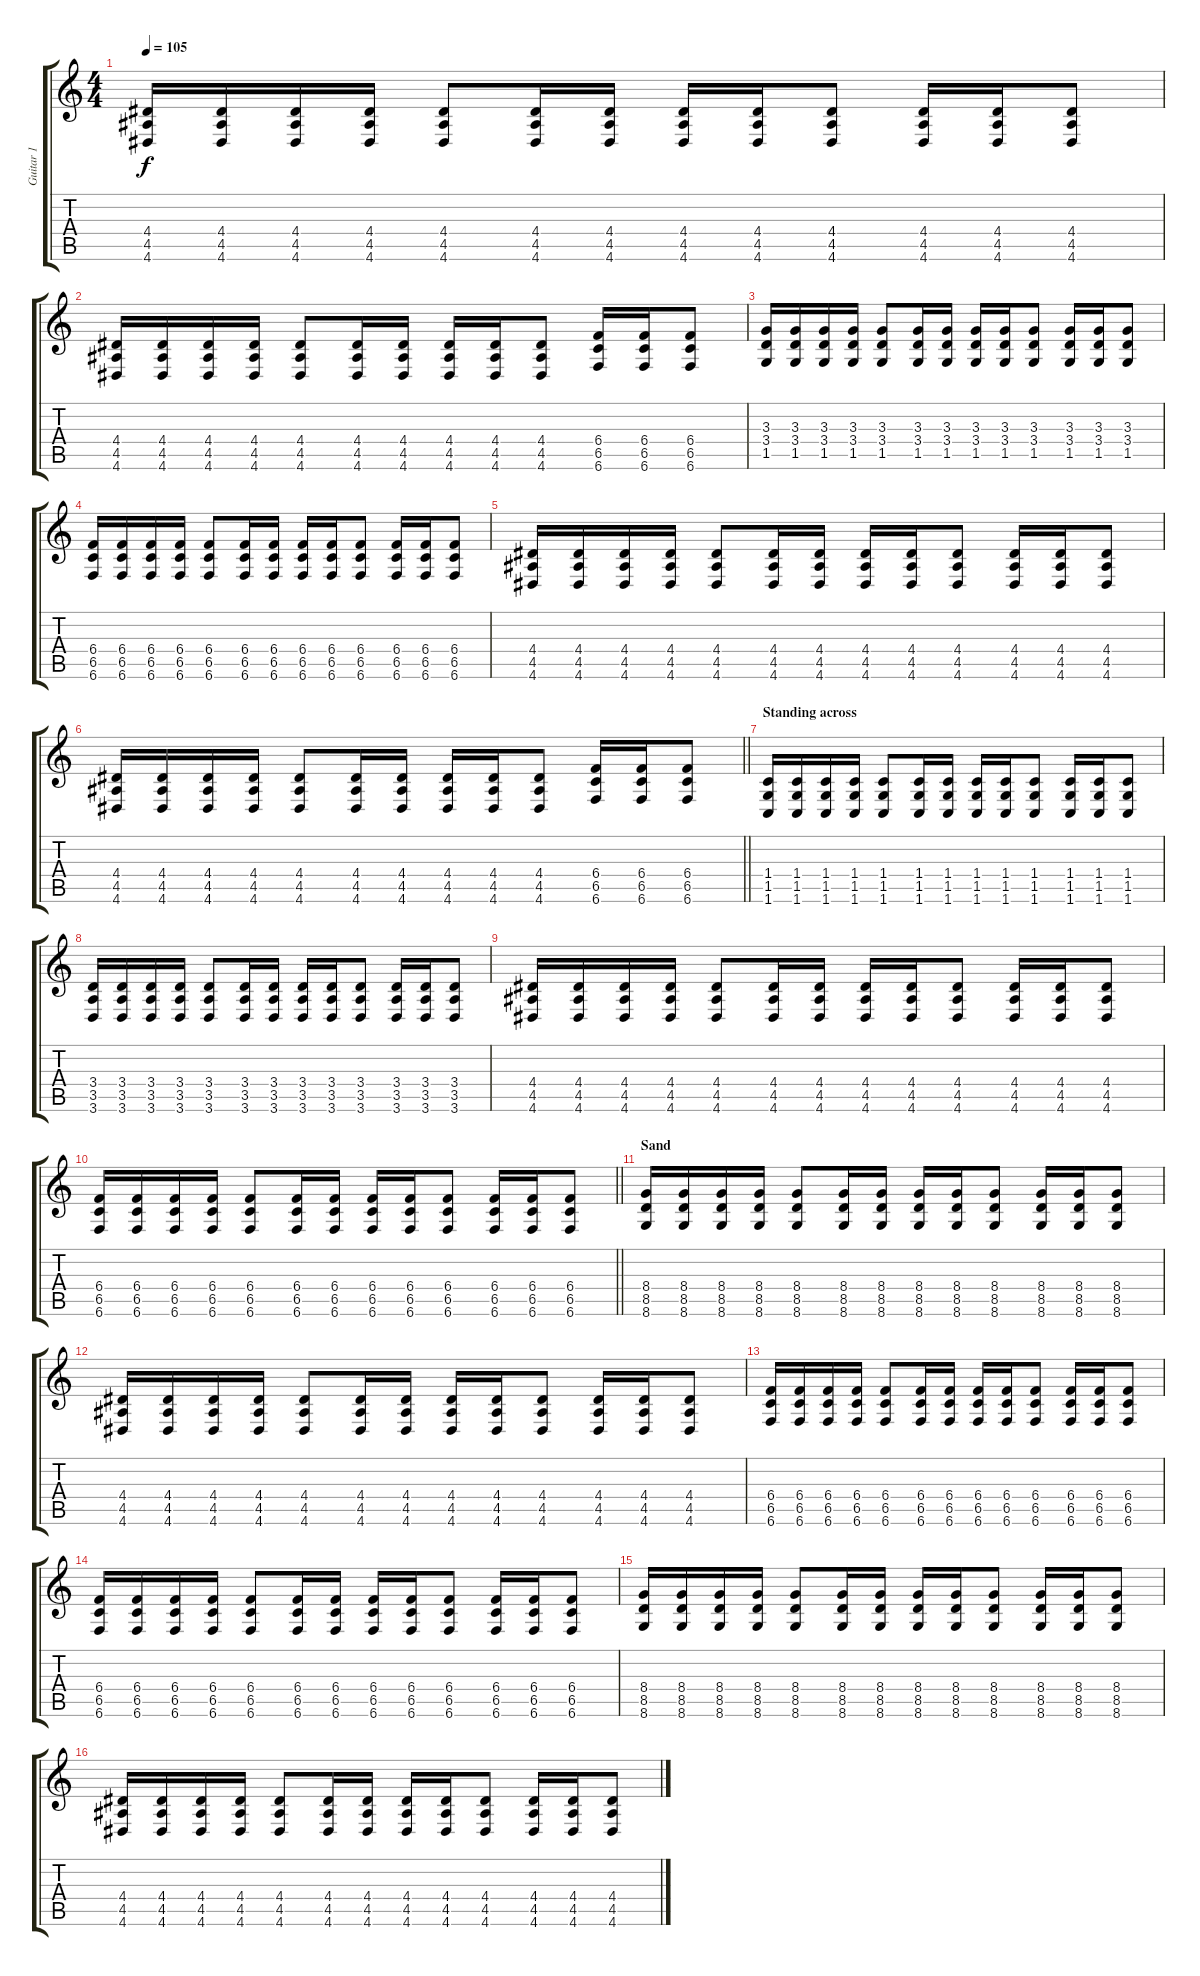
\track ("Guitar 1" "Guitar 1") {instrument overdrivenguitar}
\staff {score tabs}
\tuning (Db4 Ab3 E3 B2 Gb2 B1) {hide}
\ts (4 4)
\tempo 105
\clef g2
\ks c
(4.4 4.5 4.6).16{dy f} (4.4 4.5 4.6).16 (4.4 4.5 4.6).16 (4.4 4.5 4.6).16 (4.4 4.5 4.6).8 (4.4 4.5 4.6).16 (4.4 4.5 4.6).16 (4.4 4.5 4.6).16 (4.4 4.5 4.6).16 (4.4 4.5 4.6).8 (4.4 4.5 4.6).16 (4.4 4.5 4.6).16 (4.4 4.5 4.6).8 |
(4.4 4.5 4.6).16 (4.4 4.5 4.6).16 (4.4 4.5 4.6).16 (4.4 4.5 4.6).16 (4.4 4.5 4.6).8 (4.4 4.5 4.6).16 (4.4 4.5 4.6).16 (4.4 4.5 4.6).16 (4.4 4.5 4.6).16 (4.4 4.5 4.6).8 (6.4 6.5 6.6).16 (6.4 6.5 6.6).16 (6.4 6.5 6.6).8 |
(3.3 3.4 1.5).16 (3.3 3.4 1.5).16 (3.3 3.4 1.5).16 (3.3 3.4 1.5).16 (3.3 3.4 1.5).8 (3.3 3.4 1.5).16 (3.3 3.4 1.5).16 (3.3 3.4 1.5).16 (3.3 3.4 1.5).16 (3.3 3.4 1.5).8 (3.3 3.4 1.5).16 (3.3 3.4 1.5).16 (3.3 3.4 1.5).8 |
(6.4 6.5 6.6).16 (6.4 6.5 6.6).16 (6.4 6.5 6.6).16 (6.4 6.5 6.6).16 (6.4 6.5 6.6).8 (6.4 6.5 6.6).16 (6.4 6.5 6.6).16 (6.4 6.5 6.6).16 (6.4 6.5 6.6).16 (6.4 6.5 6.6).8 (6.4 6.5 6.6).16 (6.4 6.5 6.6).16 (6.4 6.5 6.6).8 |
(4.4 4.5 4.6).16 (4.4 4.5 4.6).16 (4.4 4.5 4.6).16 (4.4 4.5 4.6).16 (4.4 4.5 4.6).8 (4.4 4.5 4.6).16 (4.4 4.5 4.6).16 (4.4 4.5 4.6).16 (4.4 4.5 4.6).16 (4.4 4.5 4.6).8 (4.4 4.5 4.6).16 (4.4 4.5 4.6).16 (4.4 4.5 4.6).8 |
\barLineRight lightlight
(4.4 4.5 4.6).16 (4.4 4.5 4.6).16 (4.4 4.5 4.6).16 (4.4 4.5 4.6).16 (4.4 4.5 4.6).8 (4.4 4.5 4.6).16 (4.4 4.5 4.6).16 (4.4 4.5 4.6).16 (4.4 4.5 4.6).16 (4.4 4.5 4.6).8 (6.4 6.5 6.6).16 (6.4 6.5 6.6).16 (6.4 6.5 6.6).8 |
\section ("" "Standing across")
(1.4 1.5 1.6).16 (1.4 1.5 1.6).16 (1.4 1.5 1.6).16 (1.4 1.5 1.6).16 (1.4 1.5 1.6).8 (1.4 1.5 1.6).16 (1.4 1.5 1.6).16 (1.4 1.5 1.6).16 (1.4 1.5 1.6).16 (1.4 1.5 1.6).8 (1.4 1.5 1.6).16 (1.4 1.5 1.6).16 (1.4 1.5 1.6).8 |
(3.4 3.5 3.6).16 (3.4 3.5 3.6).16 (3.4 3.5 3.6).16 (3.4 3.5 3.6).16 (3.4 3.5 3.6).8 (3.4 3.5 3.6).16 (3.4 3.5 3.6).16 (3.4 3.5 3.6).16 (3.4 3.5 3.6).16 (3.4 3.5 3.6).8 (3.4 3.5 3.6).16 (3.4 3.5 3.6).16 (3.4 3.5 3.6).8 |
(4.4 4.5 4.6).16 (4.4 4.5 4.6).16 (4.4 4.5 4.6).16 (4.4 4.5 4.6).16 (4.4 4.5 4.6).8 (4.4 4.5 4.6).16 (4.4 4.5 4.6).16 (4.4 4.5 4.6).16 (4.4 4.5 4.6).16 (4.4 4.5 4.6).8 (4.4 4.5 4.6).16 (4.4 4.5 4.6).16 (4.4 4.5 4.6).8 |
\barLineRight lightlight
(6.4 6.5 6.6).16 (6.4 6.5 6.6).16 (6.4 6.5 6.6).16 (6.4 6.5 6.6).16 (6.4 6.5 6.6).8 (6.4 6.5 6.6).16 (6.4 6.5 6.6).16 (6.4 6.5 6.6).16 (6.4 6.5 6.6).16 (6.4 6.5 6.6).8 (6.4 6.5 6.6).16 (6.4 6.5 6.6).16 (6.4 6.5 6.6).8 |
\section ("" "Sand")
(8.4 8.5 8.6).16 (8.4 8.5 8.6).16 (8.4 8.5 8.6).16 (8.4 8.5 8.6).16 (8.4 8.5 8.6).8 (8.4 8.5 8.6).16 (8.4 8.5 8.6).16 (8.4 8.5 8.6).16 (8.4 8.5 8.6).16 (8.4 8.5 8.6).8 (8.4 8.5 8.6).16 (8.4 8.5 8.6).16 (8.4 8.5 8.6).8 |
(4.4 4.5 4.6).16 (4.4 4.5 4.6).16 (4.4 4.5 4.6).16 (4.4 4.5 4.6).16 (4.4 4.5 4.6).8 (4.4 4.5 4.6).16 (4.4 4.5 4.6).16 (4.4 4.5 4.6).16 (4.4 4.5 4.6).16 (4.4 4.5 4.6).8 (4.4 4.5 4.6).16 (4.4 4.5 4.6).16 (4.4 4.5 4.6).8 |
(6.4 6.5 6.6).16 (6.4 6.5 6.6).16 (6.4 6.5 6.6).16 (6.4 6.5 6.6).16 (6.4 6.5 6.6).8 (6.4 6.5 6.6).16 (6.4 6.5 6.6).16 (6.4 6.5 6.6).16 (6.4 6.5 6.6).16 (6.4 6.5 6.6).8 (6.4 6.5 6.6).16 (6.4 6.5 6.6).16 (6.4 6.5 6.6).8 |
(6.4 6.5 6.6).16 (6.4 6.5 6.6).16 (6.4 6.5 6.6).16 (6.4 6.5 6.6).16 (6.4 6.5 6.6).8 (6.4 6.5 6.6).16 (6.4 6.5 6.6).16 (6.4 6.5 6.6).16 (6.4 6.5 6.6).16 (6.4 6.5 6.6).8 (6.4 6.5 6.6).16 (6.4 6.5 6.6).16 (6.4 6.5 6.6).8 |
(8.4 8.5 8.6).16 (8.4 8.5 8.6).16 (8.4 8.5 8.6).16 (8.4 8.5 8.6).16 (8.4 8.5 8.6).8 (8.4 8.5 8.6).16 (8.4 8.5 8.6).16 (8.4 8.5 8.6).16 (8.4 8.5 8.6).16 (8.4 8.5 8.6).8 (8.4 8.5 8.6).16 (8.4 8.5 8.6).16 (8.4 8.5 8.6).8 |
(4.4 4.5 4.6).16 (4.4 4.5 4.6).16 (4.4 4.5 4.6).16 (4.4 4.5 4.6).16 (4.4 4.5 4.6).8 (4.4 4.5 4.6).16 (4.4 4.5 4.6).16 (4.4 4.5 4.6).16 (4.4 4.5 4.6).16 (4.4 4.5 4.6).8 (4.4 4.5 4.6).16 (4.4 4.5 4.6).16 (4.4 4.5 4.6).8
